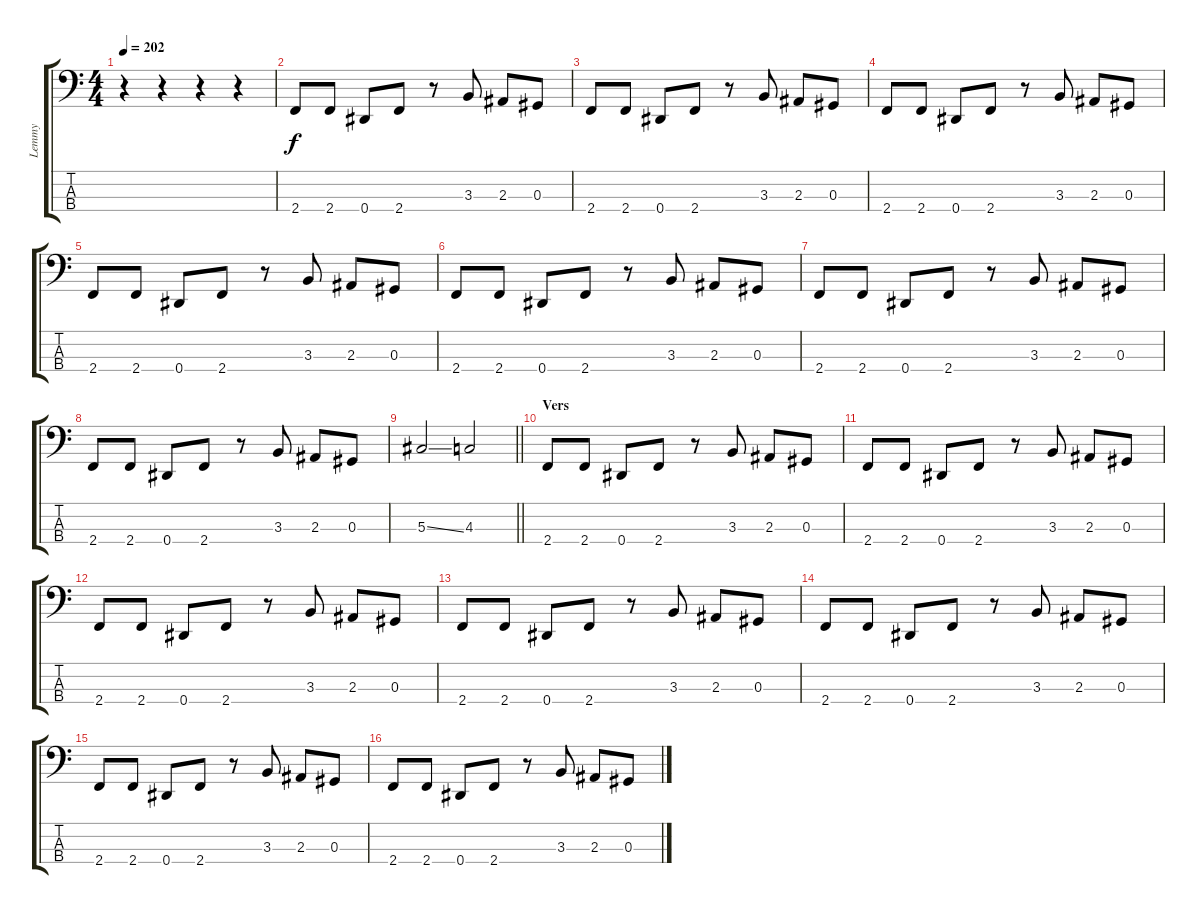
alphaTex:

\track ("Lemmy" "Lemmy") {instrument distortionguitar}
\staff {score tabs}
\tuning (Gb2 Db2 Ab1 Eb1) {hide}
\ts (4 4)
\tempo 202
\clef f4
\ks c
r.4{dy f instrument distortionguitar} r.4 r.4 r.4 |
2.4.8 2.4.8 0.4.8 2.4.8 r.8 3.3.8 2.3.8 0.3.8 |
2.4.8 2.4.8 0.4.8 2.4.8 r.8 3.3.8 2.3.8 0.3.8 |
2.4.8 2.4.8 0.4.8 2.4.8 r.8 3.3.8 2.3.8 0.3.8 |
2.4.8 2.4.8 0.4.8 2.4.8 r.8 3.3.8 2.3.8 0.3.8 |
2.4.8 2.4.8 0.4.8 2.4.8 r.8 3.3.8 2.3.8 0.3.8 |
2.4.8 2.4.8 0.4.8 2.4.8 r.8 3.3.8 2.3.8 0.3.8 |
2.4.8 2.4.8 0.4.8 2.4.8 r.8 3.3.8 2.3.8 0.3.8 |
\barLineRight lightlight
5.3{ss}.2 4.3.2 |
\section ("" "Vers")
2.4.8 2.4.8 0.4.8 2.4.8 r.8 3.3.8 2.3.8 0.3.8 |
2.4.8 2.4.8 0.4.8 2.4.8 r.8 3.3.8 2.3.8 0.3.8 |
2.4.8 2.4.8 0.4.8 2.4.8 r.8 3.3.8 2.3.8 0.3.8 |
2.4.8 2.4.8 0.4.8 2.4.8 r.8 3.3.8 2.3.8 0.3.8 |
2.4.8 2.4.8 0.4.8 2.4.8 r.8 3.3.8 2.3.8 0.3.8 |
2.4.8 2.4.8 0.4.8 2.4.8 r.8 3.3.8 2.3.8 0.3.8 |
2.4.8 2.4.8 0.4.8 2.4.8 r.8 3.3.8 2.3.8 0.3.8
